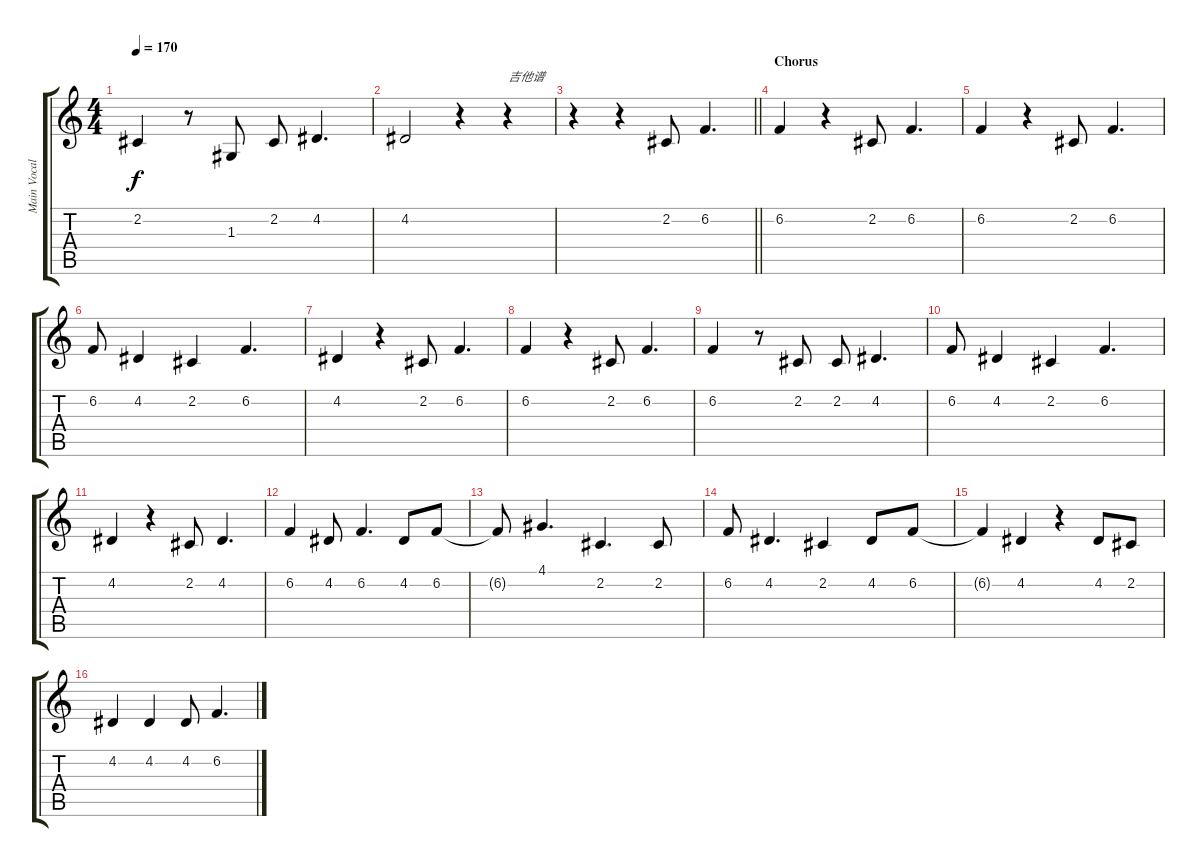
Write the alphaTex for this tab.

\track ("Main Vocals" "Main Vocal") {instrument oboe}
\staff {score tabs}
\tuning (E4 B3 G3 D3 A2 E2) {hide}
\ts (4 4)
\tempo 170
\clef g2
\ks c
2.2{t}.4{dy f} r.8 1.3.8 2.2.8 4.2.4{d} |
4.2.2 r.4 r.4{txt "吉他谱"} |
\barLineRight lightlight
r.4 r.4 2.2.8 6.2.4{d} |
\section ("" "Chorus")
6.2.4 r.4 2.2.8 6.2.4{d} |
6.2.4 r.4 2.2.8 6.2.4{d} |
6.2.8 4.2.4 2.2.4 6.2.4{d} |
4.2.4 r.4 2.2.8 6.2.4{d} |
6.2.4 r.4 2.2.8 6.2.4{d} |
6.2.4 r.8 2.2.8 2.2.8 4.2.4{d} |
6.2.8 4.2.4 2.2.4 6.2.4{d} |
4.2.4 r.4 2.2.8 4.2.4{d} |
6.2.4 4.2.8 6.2.4{d} 4.2.8 6.2.8 |
6.2{t}.8 4.1.4{d} 2.2.4{d} 2.2.8 |
6.2.8 4.2.4{d} 2.2.4 4.2.8 6.2.8 |
6.2{t}.4 4.2.4 r.4 4.2.8 2.2.8 |
4.2.4 4.2.4 4.2.8 6.2.4{d}
